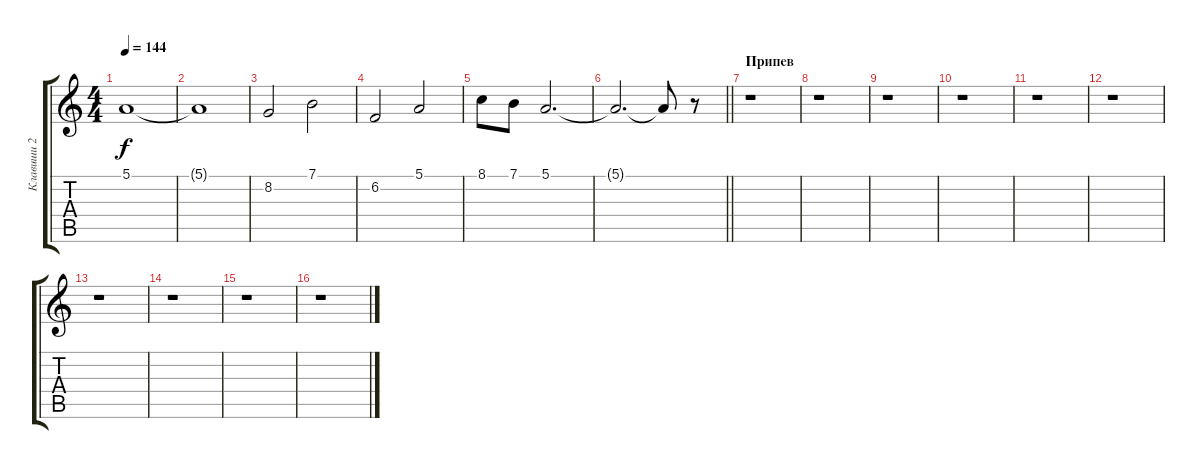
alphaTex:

\track ("Клавиши 2" "Клавиши 2") {instrument flute}
\staff {score tabs}
\tuning (E4 B3 G3 D3 A2 E2) {hide}
\ts (4 4)
\tempo 144
\clef g2
\ks c
5.1{t}.1{dy f} |
5.1{t}.1 |
8.2.2 7.1.2 |
6.2.2 5.1.2 |
8.1.8 7.1.8 5.1.2{d} |
\barLineRight lightlight
5.1{t}.2{d} 5.1{t}.8 r.8 |
\section ("" "Припев")
r.1 |
r.1 |
r.1 |
r.1 |
r.1 |
r.1 |
r.1 |
r.1 |
r.1 |
r.1
